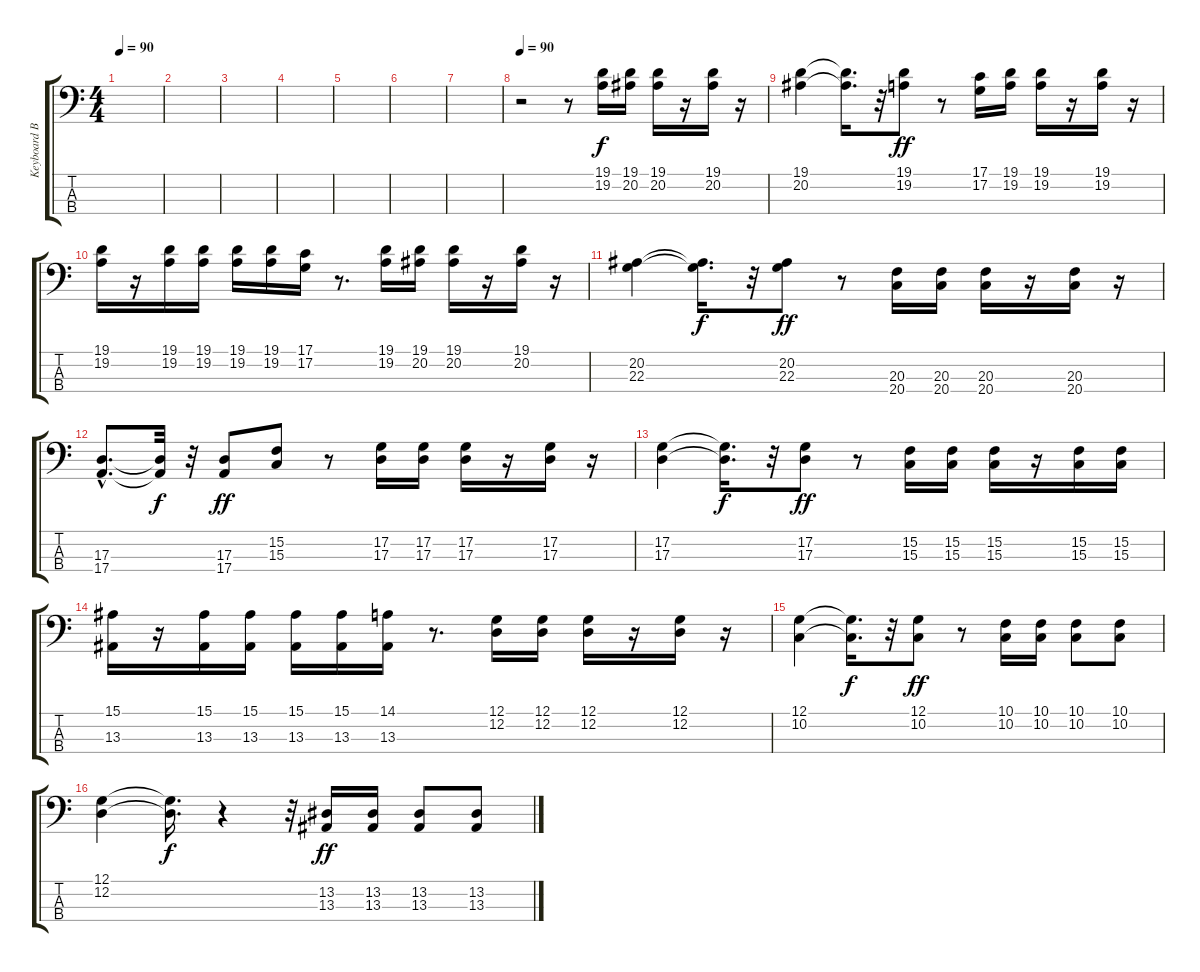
\track ("Keyboard Bass" "Keyboard B") {instrument stringensemble1}
\staff {score tabs}
\tuning (G2 D2 A1 E1) {hide}
\ts (4 4)
\tempo 90
\clef f4
\ks c
|
|
|
|
|
|
|
\tempo 90
r.2 r.8 (19.1 19.2).16 (19.1 20.2).16 (19.1 20.2).16 r.16 (19.1 20.2).16 r.16 |
(19.1 20.2).4 (19.1{t} 20.2{t}).16{d dy f} r.32 (19.1 19.2).8{dy ff} r.8 (17.1 17.2).16 (19.1 19.2).16 (19.1 19.2).16 r.16 (19.1 19.2).16 r.16 |
(19.1 19.2).16 r.16 (19.1 19.2).16 (19.1 19.2).16 (19.1 19.2).16 (19.1 19.2).16 (17.1 17.2).16 r.8{d} (19.1 19.2).16 (19.1 20.2).16 (19.1 20.2).16 r.16 (19.1 20.2).16 r.16 |
(20.2 22.3).4 (20.2{t} 22.3{t}).16{d dy f} r.32 (20.2 22.3).8{dy ff} r.8 (20.3 20.4).16 (20.3 20.4).16 (20.3 20.4).16 r.16 (20.3 20.4).16 r.16 |
(17.3{hac} 17.4{hac}).8{d} (17.3{t} 17.4{t}).32{dy f} r.32 (17.3 17.4).8{dy ff} (15.2 15.3).8 r.8 (17.2 17.3).16 (17.2 17.3).16 (17.2 17.3).16 r.16 (17.2 17.3).16 r.16 |
(17.2 17.3).4 (17.2{t} 17.3{t}).16{d dy f} r.32 (17.2 17.3).8{dy ff} r.8 (15.2 15.3).16 (15.2 15.3).16 (15.2 15.3).16 r.16 (15.2 15.3).16 (15.2 15.3).16 |
(15.1 13.3).16 r.16 (15.1 13.3).16 (15.1 13.3).16 (15.1 13.3).16 (15.1 13.3).16 (14.1 13.3).16 r.8{d} (12.1 12.2).16 (12.1 12.2).16 (12.1 12.2).16 r.16 (12.1 12.2).16 r.16 |
(12.1 10.2).4 (12.1{t} 10.2{t}).16{d dy f} r.32 (12.1 10.2).8{dy ff} r.8 (10.1 10.2).16 (10.1 10.2).16 (10.1 10.2).8 (10.1 10.2).8 |
(12.1 12.2).4 (12.1{t} 12.2{t}).16{d dy f} r.4 r.32 (13.2 13.3).16{dy ff} (13.2 13.3).16 (13.2 13.3).8 (13.2 13.3).8
